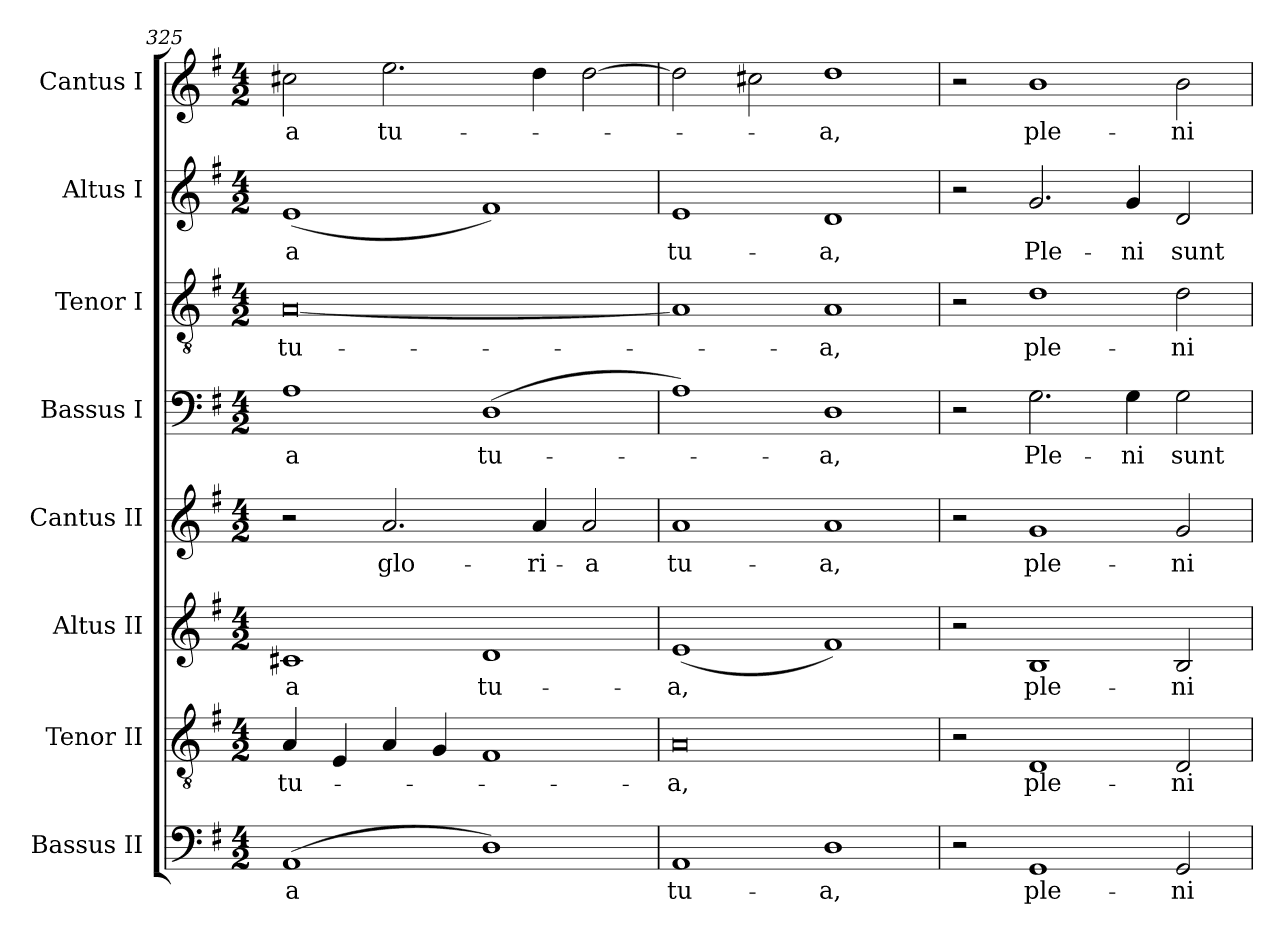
**kern	**text	**kern	**text	**kern	**text	**kern	**text	**kern	**text	**kern	**text	**kern	**text	**kern	**text
*part8	*part8	*part7	*part7	*part6	*part6	*part5	*part5	*part4	*part4	*part3	*part3	*part2	*part2	*part1	*part1
*staff8	*staff8	*staff7	*staff7	*staff6	*staff6	*staff5	*staff5	*staff4	*staff4	*staff3	*staff3	*staff2	*staff2	*staff1	*staff1
*I"Bassus II	*	*I"Tenor II	*	*I"Altus II	*	*I"Cantus II	*	*I"Bassus I	*	*I"Tenor I	*	*I"Altus I	*	*I"Cantus I	*
*I'B II	*	*I'T II	*	*I'A II	*	*I'C II	*	*I'B I	*	*I'T I	*	*I'A I	*	*I'C I	*
*clefF4	*	*clefGv2	*	*clefG2	*	*clefG2	*	*clefF4	*	*clefGv2	*	*clefG2	*	*clefG2	*
*k[f#]	*	*k[f#]	*	*k[f#]	*	*k[f#]	*	*k[f#]	*	*k[f#]	*	*k[f#]	*	*k[f#]	*
*G:	*	*G:	*	*G:	*	*G:	*	*G:	*	*G:	*	*G:	*	*G:	*
*M4/2	*	*M4/2	*	*M4/2	*	*M4/2	*	*M4/2	*	*M4/2	*	*M4/2	*	*M4/2	*
=325	=325	=325	=325	=325	=325	=325	=325	=325	=325	=325	=325	=325	=325	=325	=325
!	!LO:LY:b	!	!	!	!	!	!	!	!	!	!	!	!	!	!
!	!	!	!LO:LY:b	!	!	!	!	!	!	!	!	!	!	!	!
!	!	!	!	!	!LO:LY:b	!	!	!	!	!	!	!	!	!	!
!	!	!	!	!	!	!	!	!	!LO:LY:b	!	!	!	!	!	!
!	!	!	!	!	!	!	!	!	!	!	!LO:LY:b	!	!	!	!
!	!	!	!	!	!	!	!	!	!	!	!	!	!LO:LY:b	!	!
!	!	!	!	!	!	!	!	!	!	!	!	!	!	!	!LO:LY:b
(>1AA	-a	4A/	tu-	1c#X	-a	2r	.	1A	-a	[0A	tu-	(<1e	-a	2cc#X\	-a
.	.	4E/	.	.	.	.	.	.	.	.	.	.	.	.	.
!	!	!	!	!	!	!	!LO:LY:b	!	!	!	!	!	!	!	!
!	!	!	!	!	!	!	!	!	!	!	!	!	!	!	!LO:LY:b
.	.	4A/	.	.	.	2.a/	glo-	.	.	.	.	.	.	2.ee\	tu-
.	.	4G/	.	.	.	.	.	.	.	.	.	.	.	.	.
!	!	!	!	!	!LO:LY:b	!	!	!	!	!	!	!	!	!	!
!	!	!	!	!	!	!	!	!	!LO:LY:b	!	!	!	!	!	!
1D)	.	1F#	.	1d	tu-	.	.	(>1D	tu-	.	.	1f#)	.	.	.
!	!	!	!	!	!	!	!LO:LY:b	!	!	!	!	!	!	!	!
.	.	.	.	.	.	4a/	-ri-	.	.	.	.	.	.	4dd\	.
!	!	!	!	!	!	!	!LO:LY:b	!	!	!	!	!	!	!	!
.	.	.	.	.	.	2a/	-a	.	.	.	.	.	.	[2dd\	.
=326	=326	=326	=326	=326	=326	=326	=326	=326	=326	=326	=326	=326	=326	=326	=326
!	!LO:LY:b	!	!	!	!	!	!	!	!	!	!	!	!	!	!
!	!	!	!LO:LY:b	!	!	!	!	!	!	!	!	!	!	!	!
!	!	!	!	!	!LO:LY:b	!	!	!	!	!	!	!	!	!	!
!	!	!	!	!	!	!	!LO:LY:b	!	!	!	!	!	!	!	!
!	!	!	!	!	!	!	!	!	!	!	!	!	!LO:LY:b	!	!
1AA	tu-	0A	-a,	(<1e	-a,	1a	tu-	1A)	.	1A]	.	1e	tu-	2dd\]	.
.	.	.	.	.	.	.	.	.	.	.	.	.	.	2cc#X\	.
!	!LO:LY:b	!	!	!	!	!	!	!	!	!	!	!	!	!	!
!	!	!	!	!	!	!	!LO:LY:b	!	!	!	!	!	!	!	!
!	!	!	!	!	!	!	!	!	!LO:LY:b	!	!	!	!	!	!
!	!	!	!	!	!	!	!	!	!	!	!LO:LY:b	!	!	!	!
!	!	!	!	!	!	!	!	!	!	!	!	!	!LO:LY:b	!	!
!	!	!	!	!	!	!	!	!	!	!	!	!	!	!	!LO:LY:b
1D	-a,	.	.	1f#)	.	1a	-a,	1D	-a,	1A	-a,	1d	-a,	1dd	-a,
=327	=327	=327	=327	=327	=327	=327	=327	=327	=327	=327	=327	=327	=327	=327	=327
2r	.	2r	.	2r	.	2r	.	2r	.	2r	.	2r	.	2r	.
!	!LO:LY:b	!	!	!	!	!	!	!	!	!	!	!	!	!	!
!	!	!	!LO:LY:b	!	!	!	!	!	!	!	!	!	!	!	!
!	!	!	!	!	!LO:LY:b	!	!	!	!	!	!	!	!	!	!
!	!	!	!	!	!	!	!LO:LY:b	!	!	!	!	!	!	!	!
!	!	!	!	!	!	!	!	!	!LO:LY:b	!	!	!	!	!	!
!	!	!	!	!	!	!	!	!	!	!	!LO:LY:b	!	!	!	!
!	!	!	!	!	!	!	!	!	!	!	!	!	!LO:LY:b	!	!
!	!	!	!	!	!	!	!	!	!	!	!	!	!	!	!LO:LY:b
1GG	ple-	1D	ple-	1B	ple-	1g	ple-	2.G\	Ple-	1d	ple-	2.g/	Ple-	1b	ple-
!	!	!	!	!	!	!	!	!	!LO:LY:b	!	!	!	!	!	!
!	!	!	!	!	!	!	!	!	!	!	!	!	!LO:LY:b	!	!
.	.	.	.	.	.	.	.	4G\	-ni	.	.	4g/	-ni	.	.
!	!LO:LY:b	!	!	!	!	!	!	!	!	!	!	!	!	!	!
!	!	!	!LO:LY:b	!	!	!	!	!	!	!	!	!	!	!	!
!	!	!	!	!	!LO:LY:b	!	!	!	!	!	!	!	!	!	!
!	!	!	!	!	!	!	!LO:LY:b	!	!	!	!	!	!	!	!
!	!	!	!	!	!	!	!	!	!LO:LY:b	!	!	!	!	!	!
!	!	!	!	!	!	!	!	!	!	!	!LO:LY:b	!	!	!	!
!	!	!	!	!	!	!	!	!	!	!	!	!	!LO:LY:b	!	!
!	!	!	!	!	!	!	!	!	!	!	!	!	!	!	!LO:LY:b
2GG/	-ni	2D/	-ni	2B/	-ni	2g/	-ni	2G\	sunt	2d\	-ni	2d/	sunt	2b\	-ni
=	=	=	=	=	=	=	=	=	=	=	=	=	=	=	=
*-	*-	*-	*-	*-	*-	*-	*-	*-	*-	*-	*-	*-	*-	*-	*-
